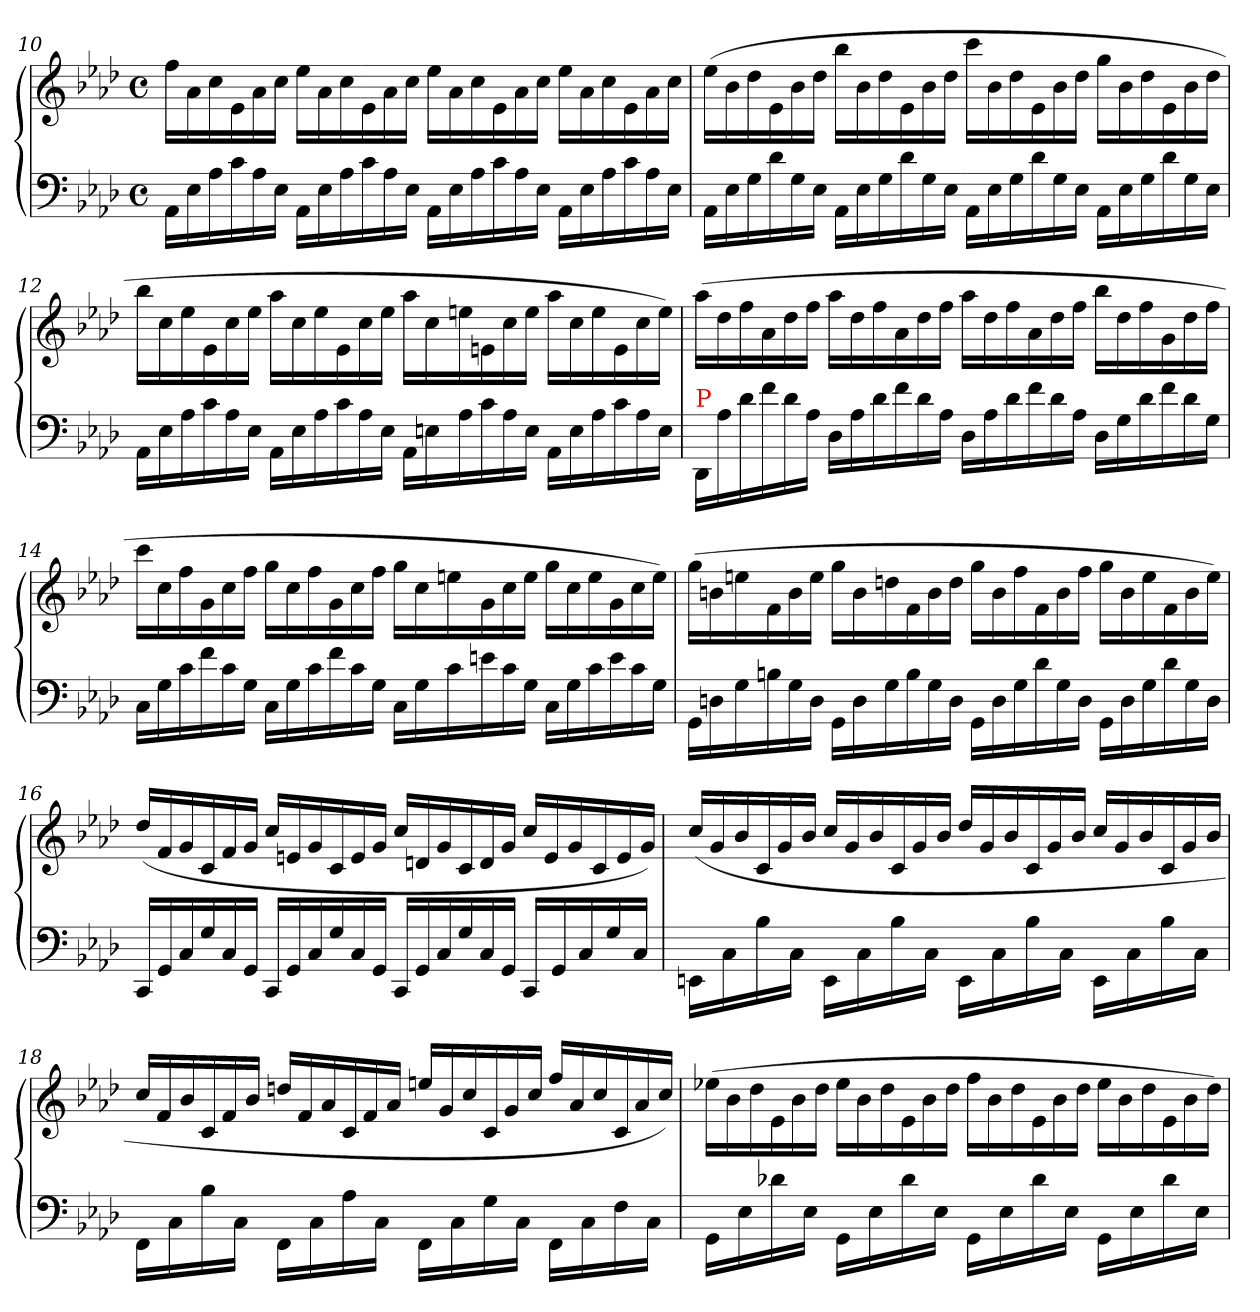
**kern	**kern
*part1	*part1
*staff2	*staff1
*clefF4	*clefG2
*k[b-e-a-d-]	*k[b-e-a-d-]
*A-:	*A-:
*M4/4	*M4/4
*met(c)	*met(c)
*Xtuplet	*Xtuplet
=10	=10
24AA-!\LL	24ff\LL
24E-!	24a-!
24A-!	24cc!
24c!	24e-!
24A-!	24a-!
24E-!JJ	24cc!JJ
24AA-!\LL	24ee-\LL
24E-!	24a-!
24A-!	24cc!
24c!	24e-!
24A-!	24a-!
24E-!JJ	24cc!JJ
24AA-!\LL	24ee-\LL
24E-!	24a-!
24A-!	24cc!
24c!	24e-!
24A-!	24a-!
24E-!JJ	24cc!JJ
24AA-!\LL	24ee-\LL
24E-!	24a-!
24A-!	24cc!
24c!	24e-!
24A-!	24a-!
24E-!JJ	24cc!JJ
=11	=11
24AA-!\LL	(24ee-\LL
24E-!	24b-!
24G!	24dd-!
24d-!	24e-!
24G!	24b-!
24E-!JJ	24dd-!JJ
24AA-!\LL	24bb-\LL
24E-!	24b-!
24G!	24dd-!
24d-!	24e-!
24G!	24b-!
24E-!JJ	24dd-!JJ
24AA-!\LL	24ccc\LL
24E-!	24b-!
24G!	24dd-!
24d-!	24e-!
24G!	24b-!
24E-!JJ	24dd-!JJ
24AA-!\LL	24gg\LL
24E-!	24b-!
24G!	24dd-!
24d-!	24e-!
24G!	24b-!
24E-!JJ	24dd-!JJ
=12	=12
24AA-!\LL	24bb-\LL
24E-!	24cc!
24A-!	24ee-!
24c!	24e-!
24A-!	24cc!
24E-!JJ	24ee-!JJ
24AA-!\LL	24aa-\LL
24E-!	24cc!
24A-!	24ee-!
24c!	24e-!
24A-!	24cc!
24E-!JJ	24ee-!JJ
24AA-!\LL	24aa-\LL
24En!	24cc!
24A-!	24een!
24c!	24en!
24A-!	24cc!
24E!JJ	24ee!JJ
24AA-!\LL	24aa-\LL
24E!	24cc!
24A-!	24ee!
24c!	24e!
24A-!	24cc!
24E!JJ	24ee!JJ)
=13	=13
!LO:TX:a:color=red:t=P	!
24DD-/LL	(24aa-\LL
24A-!\	24dd-!
24d-!\	24ff!
24f!\	24a-!
24d-!\	24dd-!
24A-!\JJ	24ff!JJ
24D-!\LL	24aa-\LL
24A-!	24dd-!
24d-!	24ff!
24f!	24a-!
24d-!	24dd-!
24A-!JJ	24ff!JJ
24D-!\LL	24aa-\LL
24A-!	24dd-!
24d-!	24ff!
24f!	24a-!
24d-!	24dd-!
24A-!JJ	24ff!JJ
24D-!\LL	24bb-\LL
24G!	24dd-!
24d-!	24ff!
24f!	24g!
24d-!	24dd-!
24G!JJ	24ff!JJ
=14	=14
24C\LL	24ccc\LL
24G!	24cc!
24c!	24ff!
24f!	24g!
24c!	24cc!
24G!JJ	24ff!JJ
24C!\LL	24gg\LL
24G!	24cc!
24c!	24ff!
24f!	24g!
24c!	24cc!
24G!JJ	24ff!JJ
24C!\LL	24gg\LL
24G!	24cc!
24c!	24een!
24en!	24g!
24c!	24cc!
24G!JJ	24ee!JJ
24C!\LL	24gg\LL
24G!	24cc!
24c!	24ee!
24e!	24g!
24c!	24cc!
24G!JJ	24ee!JJ)
=15	=15
24GG\LL	(24gg\LL
24Dn!	24bn!
24G!	24een!
24Bn!	24f!
24G!	24b!
24D!JJ	24ee!JJ
24GG!\LL	24gg\LL
24D!	24b!
24G!	24ddn!
24B!	24f!
24G!	24b!
24D!JJ	24dd!JJ
24GG!\LL	24gg\LL
24D!	24b!
24G!	24ff!
24d-!	24f!
24G!	24b!
24D!JJ	24ff!JJ
24GG!\LL	24gg\LL
24D!	24b!
24G!	24ee!
24d-!	24f!
24G!	24b!
24D!JJ	24ee!JJ)
=16	=16
24CCLL	(>24dd-LL
24GG!	24f!
24C!	24g!
24G!	24c!
24C!	24f!
24GG!JJ	24g!JJ
24CC!LL	24ccLL
24GG!	24en!
24C!	24g!
24G!	24c!
24C!	24e!
24GG!JJ	24g!JJ
24CC!LL	24ccLL
24GG!	24dn!
24C!	24g!
24G!	24c!
24C!	24d!
24GG!JJ	24g!JJ
20CC!LL	24cc!LL
.	24e!
20GG!	.
.	24g!
20C!	.
.	24c!
20G!	.
.	24e!
20C!JJ	.
.	24g!JJ)
=17	=17
16EEn\LL	(>24ccLL
.	24g!
16C!	.
.	24b-!
16B-	24c!
.	24g!
16C!JJ	.
.	24b-!JJ
16EE!\LL	24ccLL
.	24g!
16C!	.
.	24b-!
16B-	24c!
.	24g!
16C!JJ	.
.	24b-!JJ
16EE!\LL	24dd-LL
.	24g!
16C!	.
.	24b-!
16B-	24c!
.	24g!
16C!JJ	.
.	24b-!JJ
16EE!\LL	24ccLL
.	24g!
16C!	.
.	24b-!
16B-	24c!
.	24g!
16C!JJ	.
.	24b-!JJ
=18	=18
16FF\LL	24ccLL
.	24f!
16C!	.
.	24b-!
16B-	24c!
.	24f!
16C!JJ	.
.	24b-!JJ
16FF!\LL	24ddnLL
.	24f!
16C!	.
.	24a-!
16A-	24c!
.	24f!
16C!JJ	.
.	24a-!JJ
16FF!\LL	24eenLL
.	24g!
16C!	.
.	24cc!
16G	24c!
.	24g!
16C!JJ	.
.	24cc!JJ
16FF!\LL	24ffLL
.	24a-!
16C!	.
.	24cc!
16F	24c!
.	24a-!
16C!JJ	.
.	24cc!JJ)
=19	=19
16GG\LL	(>24ee-X\LL
.	24b-!
16E-!	.
.	24dd-!
16d-X	24e-!
.	24b-!
16E-!JJ	.
.	24dd-!JJ
16GG!\LL	24ee-!\LL
.	24b-!
16E-!	.
.	24dd-!
16d-	24e-!
.	24b-!
16E-!JJ	.
.	24dd-!JJ
16GG!\LL	24ff\LL
.	24b-!
16E-!	.
.	24dd-!
16d-	24e-!
.	24b-!
16E-!JJ	.
.	24dd-!JJ
16GG!\LL	24ee-\LL
.	24b-!
16E-!	.
.	24dd-!
16d-	24e-!
.	24b-!
16E-!JJ	.
.	24dd-!JJ)
=	=
*-	*-
